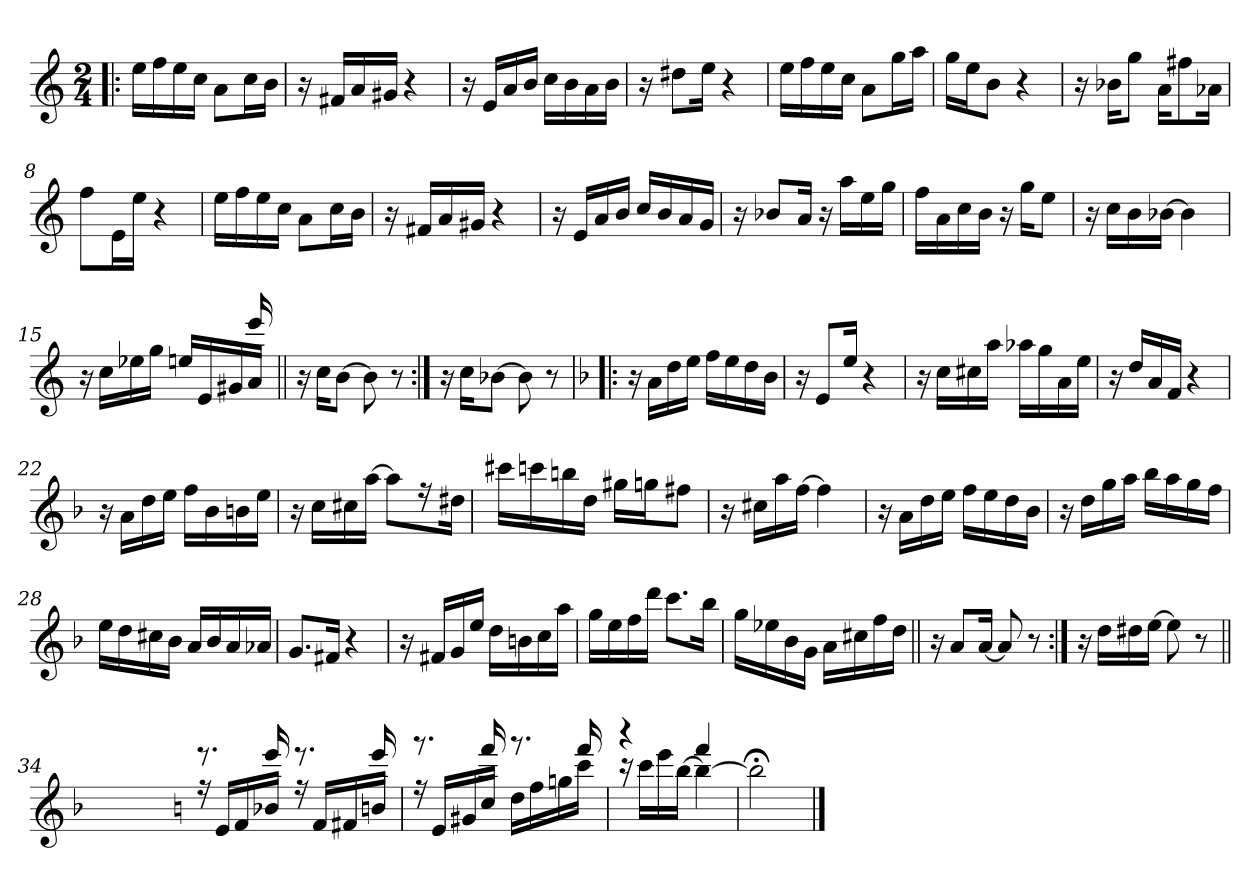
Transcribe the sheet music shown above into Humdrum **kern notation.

**kern
*part1
*staff1
*clefG2
*k[]
*C:
*M2/4
=1!|:
16ee\LL
16ff\
16ee\
16cc\JJ
8a\L
16cc\L
16b\JJ
=2
16r
16f#X/LL
16a/
16g#X/JJ
4r
=3
16r
16e/LL
16a/
16b/JJ
16cc\LL
16b\
16a\
16b\JJ
=4
16r
8dd#X\L
16ee\Jk
4r
!!LO:LB:g=z
=5
16ee\LL
16ff\
16ee\
16cc\JJ
8a\L
16gg\L
16aa\JJ
=6
16gg\LL
16ee\J
8b\J
4r
=7
16r
16b-X\KL
8gg\J
16a\KL
8ff#X\
16a-X\Jk
=8
8ff\L
16e\L
16ee\JJ
4r
!!LO:LB:g=z
=9
16ee\LL
16ff\
16ee\
16cc\JJ
8a\L
16cc\L
16b\JJ
=10
16r
16f#X/LL
16a/
16g#X/JJ
4r
=11
16r
16e/LL
16a/
16b/JJ
16cc/LL
16b/
16a/
16g/JJ
=12
16r
8b-X/L
16a/Jk
16r
16aa\LL
16ee\
16gg\JJ
!!LO:LB:g=z
=13
16ff\LL
16a\
16cc\
16b\JJ
16r
16gg\KL
8ee\J
=14
16r
16cc\LL
16b\
[16b-X\JJ
4b-\]
=15
*^
16r	4..ryy
16cc\LL	.
16ee-X\	.
16gg\JJ	.
16een/LL	.
16e/	.
16g#X/	.
16a/JJ	16eee!/
*v	*v
=16||
16r
16cc\KL
[8b\J
8b\]
8r
!!LO:LB:g=z
=17:|!
16r
16cc\KL
[8b-X\J
8b-\]
8r
=18!|:
*k[b-]
*F:
16r
16a\LL
16dd\
16ee\JJ
16ff\LL
16ee\
16dd\
16b-\JJ
=19
16r
8e/L
16ee/Jk
4r
=20
16r
16cc\LL
16cc#X\
16aa\JJ
16aa-X\LL
16gg\
16a\
16ee\JJ
!!LO:LB:g=z
=21
16r
16dd/LL
16a/
16f/JJ
4r
=22
16r
16a\LL
16dd\
16ee\JJ
16ff\LL
16b-\
16bn\
16ee\JJ
=23
16r
16cc\LL
16cc#X\
[16aa\JJ
8aa\L]
16r
16dd#X\Jk
!!LO:LB:g=z
=24
16ccc#X\LL
16cccn\
16bbn\
16dd\JJ
16gg#X\LL
16ggn\J
8ff#X\J
=25
16r
16cc#X\LL
16aa\
[16ff\JJ
4ff\]
=26
16r
16a\LL
16dd\
16ee\JJ
16ff\LL
16ee\
16dd\
16b-\JJ
=27
16r
16dd\LL
16gg\
16aa\JJ
16bb-\LL
16aa\
16gg\
16ff\JJ
!!LO:LB:g=z
=28
16ee\LL
16dd\
16cc#X\
16b-\JJ
16a/LL
16b-/
16a/
16a-X/JJ
=29
8.g/L
16f#X/Jk
4r
=30
16r
16f#X/LL
16g/
16ee/JJ
16dd\LL
16bn\
16cc\
16aa\JJ
=31
16gg\LL
16ee\
16ff\
16ddd\JJ
8.ccc\L
16bb-\Jk
!!LO:LB:g=z
=32
16gg\LL
16ee-X\
16b-\
16g\JJ
16a\LL
16cc#X\
16ff\
16dd\JJ
=33||
16r
8a/L
[16a/Jk
8a/]
8r
=34:|!
16r
16dd\LL
16dd#X\
[16ee\JJ
8ee\]
8r
=34X1||
*stria0
2ryy
!!LO:LB:g=z
=35-
*stria5
*k[]
*C:
*^
16r	8.reee
16e/LL	.
16f/	.
16b-X/JJ	16eee!/
16r	8.rddd
16f/LL	.
16f#X/	.
16bn/JJ	16eee!/
=36	=36
16r	8.rfff
16e/LL	.
16g#X/	.
16cc/JJ	16fff!/
16dd\LL	8.rggg
16ff\	.
16ggn\	.
16ccc\JJ	16fff!/
=37	=37
16r	4raaa
16ccc\LL	.
16eee\	.
[>16bb\JJ	.
4bb\_	4fff!/
*v	*v
=38
2bb;<\]
==
*-
